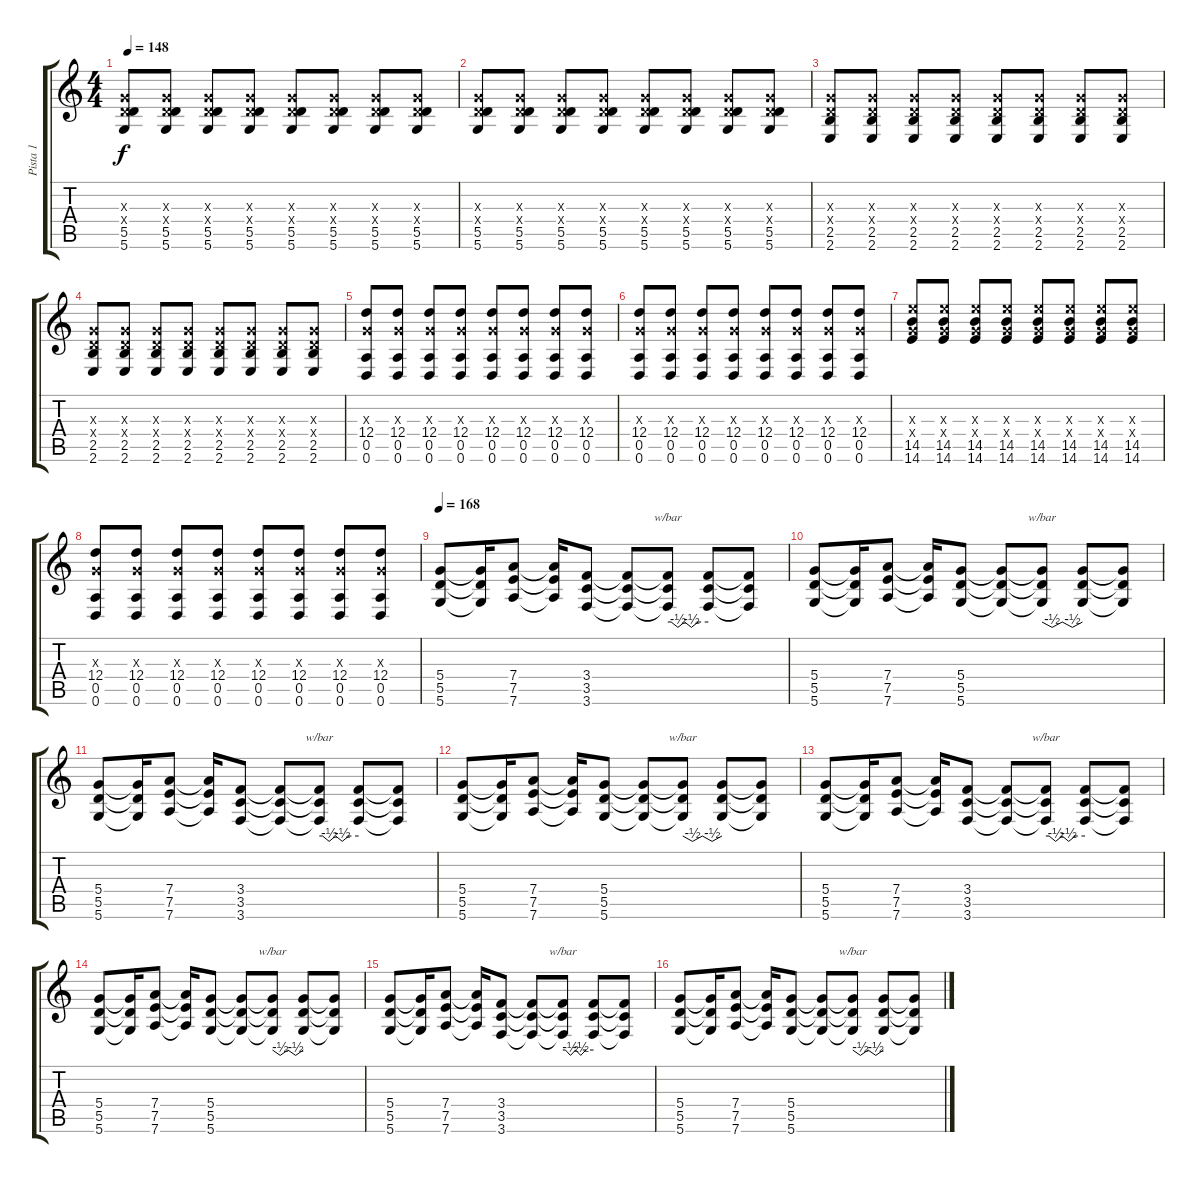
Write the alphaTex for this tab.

\track ("Pista 1" "Pista 1") {instrument overdrivenguitar}
\staff {score tabs}
\tuning (E4 B3 G3 D3 A2 D2) {hide}
\ts (4 4)
\tempo 148
\clef g2
\ks c
(0.3{x} 0.4{x} 5.5 5.6).8{dy f} (0.3{x} 0.4{x} 5.5 5.6).8 (0.3{x} 0.4{x} 5.5 5.6).8 (0.3{x} 0.4{x} 5.5 5.6).8 (0.3{x} 0.4{x} 5.5 5.6).8 (0.3{x} 0.4{x} 5.5 5.6).8 (0.3{x} 0.4{x} 5.5 5.6).8 (0.3{x} 0.4{x} 5.5 5.6).8 |
(0.3{x} 0.4{x} 5.5 5.6).8 (0.3{x} 0.4{x} 5.5 5.6).8 (0.3{x} 0.4{x} 5.5 5.6).8 (0.3{x} 0.4{x} 5.5 5.6).8 (0.3{x} 0.4{x} 5.5 5.6).8 (0.3{x} 0.4{x} 5.5 5.6).8 (0.3{x} 0.4{x} 5.5 5.6).8 (0.3{x} 0.4{x} 5.5 5.6).8 |
(0.3{x} 0.4{x} 2.5 2.6).8 (0.3{x} 0.4{x} 2.5 2.6).8 (0.3{x} 0.4{x} 2.5 2.6).8 (0.3{x} 0.4{x} 2.5 2.6).8 (0.3{x} 0.4{x} 2.5 2.6).8 (0.3{x} 0.4{x} 2.5 2.6).8 (0.3{x} 0.4{x} 2.5 2.6).8 (0.3{x} 0.4{x} 2.5 2.6).8 |
(0.3{x} 0.4{x} 2.5 2.6).8 (0.3{x} 0.4{x} 2.5 2.6).8 (0.3{x} 0.4{x} 2.5 2.6).8 (0.3{x} 0.4{x} 2.5 2.6).8 (0.3{x} 0.4{x} 2.5 2.6).8 (0.3{x} 0.4{x} 2.5 2.6).8 (0.3{x} 0.4{x} 2.5 2.6).8 (0.3{x} 0.4{x} 2.5 2.6).8 |
(0.3{x} 12.4 0.5 0.6).8 (0.3{x} 12.4 0.5 0.6).8 (0.3{x} 12.4 0.5 0.6).8 (0.3{x} 12.4 0.5 0.6).8 (0.3{x} 12.4 0.5 0.6).8 (0.3{x} 12.4 0.5 0.6).8 (0.3{x} 12.4 0.5 0.6).8 (0.3{x} 12.4 0.5 0.6).8 |
(0.3{x} 12.4 0.5 0.6).8 (0.3{x} 12.4 0.5 0.6).8 (0.3{x} 12.4 0.5 0.6).8 (0.3{x} 12.4 0.5 0.6).8 (0.3{x} 12.4 0.5 0.6).8 (0.3{x} 12.4 0.5 0.6).8 (0.3{x} 12.4 0.5 0.6).8 (0.3{x} 12.4 0.5 0.6).8 |
(0.3{x} 14.4{x} 14.5 14.6).8 (0.3{x} 14.4{x} 14.5 14.6).8 (0.3{x} 14.4{x} 14.5 14.6).8 (0.3{x} 14.4{x} 14.5 14.6).8 (0.3{x} 14.4{x} 14.5 14.6).8 (0.3{x} 14.4{x} 14.5 14.6).8 (0.3{x} 14.4{x} 14.5 14.6).8 (0.3{x} 14.4{x} 14.5 14.6).8 |
(0.3{x} 12.4 0.5 0.6).8 (0.3{x} 12.4 0.5 0.6).8 (0.3{x} 12.4 0.5 0.6).8 (0.3{x} 12.4 0.5 0.6).8 (0.3{x} 12.4 0.5 0.6).8 (0.3{x} 12.4 0.5 0.6).8 (0.3{x} 12.4 0.5 0.6).8 (0.3{x} 12.4 0.5 0.6).8 |
\tempo 168
(5.4 5.5 5.6).8 (5.4{t} 5.5{t} 5.6{t}).16 (7.4 7.5 7.6).8 (7.4{t} 7.5{t} 7.6{t}).16 (3.4 3.5 3.6).8 (3.4{t} 3.5{t} 3.6{t}).8 (3.4{t} 3.5{t} 3.6{t}).8{tbe (custom default 0 0 5 0 15 -2 25 0 35 -2 45 0 60 0)} (3.4{t} 3.5{t} 3.6{t}).8 (3.4{t} 3.5{t} 3.6{t}).8 |
(5.4 5.5 5.6).8 (5.4{t} 5.5{t} 5.6{t}).16 (7.4 7.5 7.6).8 (7.4{t} 7.5{t} 7.6{t}).16 (5.4 5.5 5.6).8 (5.4{t} 5.5{t} 5.6{t}).8 (5.4{t} 5.5{t} 5.6{t}).8{tbe (custom default 0 0 15 -2 30 0 45 -2 60 0)} (5.4{t} 5.5{t} 5.6{t}).8 (5.4{t} 5.5{t} 5.6{t}).8 |
(5.4 5.5 5.6).8 (5.4{t} 5.5{t} 5.6{t}).16 (7.4 7.5 7.6).8 (7.4{t} 7.5{t} 7.6{t}).16 (3.4 3.5 3.6).8 (3.4{t} 3.5{t} 3.6{t}).8 (3.4{t} 3.5{t} 3.6{t}).8{tbe (custom default 0 0 5 0 15 -2 25 0 35 -2 45 0 60 0)} (3.4{t} 3.5{t} 3.6{t}).8 (3.4{t} 3.5{t} 3.6{t}).8 |
(5.4 5.5 5.6).8 (5.4{t} 5.5{t} 5.6{t}).16 (7.4 7.5 7.6).8 (7.4{t} 7.5{t} 7.6{t}).16 (5.4 5.5 5.6).8 (5.4{t} 5.5{t} 5.6{t}).8 (5.4{t} 5.5{t} 5.6{t}).8{tbe (custom default 0 0 15 -2 30 0 45 -2 60 0)} (5.4{t} 5.5{t} 5.6{t}).8 (5.4{t} 5.5{t} 5.6{t}).8 |
(5.4 5.5 5.6).8 (5.4{t} 5.5{t} 5.6{t}).16 (7.4 7.5 7.6).8 (7.4{t} 7.5{t} 7.6{t}).16 (3.4 3.5 3.6).8 (3.4{t} 3.5{t} 3.6{t}).8 (3.4{t} 3.5{t} 3.6{t}).8{tbe (custom default 0 0 5 0 15 -2 25 0 35 -2 45 0 60 0)} (3.4{t} 3.5{t} 3.6{t}).8 (3.4{t} 3.5{t} 3.6{t}).8 |
(5.4 5.5 5.6).8 (5.4{t} 5.5{t} 5.6{t}).16 (7.4 7.5 7.6).8 (7.4{t} 7.5{t} 7.6{t}).16 (5.4 5.5 5.6).8 (5.4{t} 5.5{t} 5.6{t}).8 (5.4{t} 5.5{t} 5.6{t}).8{tbe (custom default 0 0 15 -2 30 0 45 -2 60 0)} (5.4{t} 5.5{t} 5.6{t}).8 (5.4{t} 5.5{t} 5.6{t}).8 |
(5.4 5.5 5.6).8 (5.4{t} 5.5{t} 5.6{t}).16 (7.4 7.5 7.6).8 (7.4{t} 7.5{t} 7.6{t}).16 (3.4 3.5 3.6).8 (3.4{t} 3.5{t} 3.6{t}).8 (3.4{t} 3.5{t} 3.6{t}).8{tbe (custom default 0 0 5 0 15 -2 25 0 35 -2 45 0 60 0)} (3.4{t} 3.5{t} 3.6{t}).8 (3.4{t} 3.5{t} 3.6{t}).8 |
(5.4 5.5 5.6).8 (5.4{t} 5.5{t} 5.6{t}).16 (7.4 7.5 7.6).8 (7.4{t} 7.5{t} 7.6{t}).16 (5.4 5.5 5.6).8 (5.4{t} 5.5{t} 5.6{t}).8 (5.4{t} 5.5{t} 5.6{t}).8{tbe (custom default 0 0 15 -2 30 0 45 -2 60 0)} (5.4{t} 5.5{t} 5.6{t}).8 (5.4{t} 5.5{t} 5.6{t}).8
